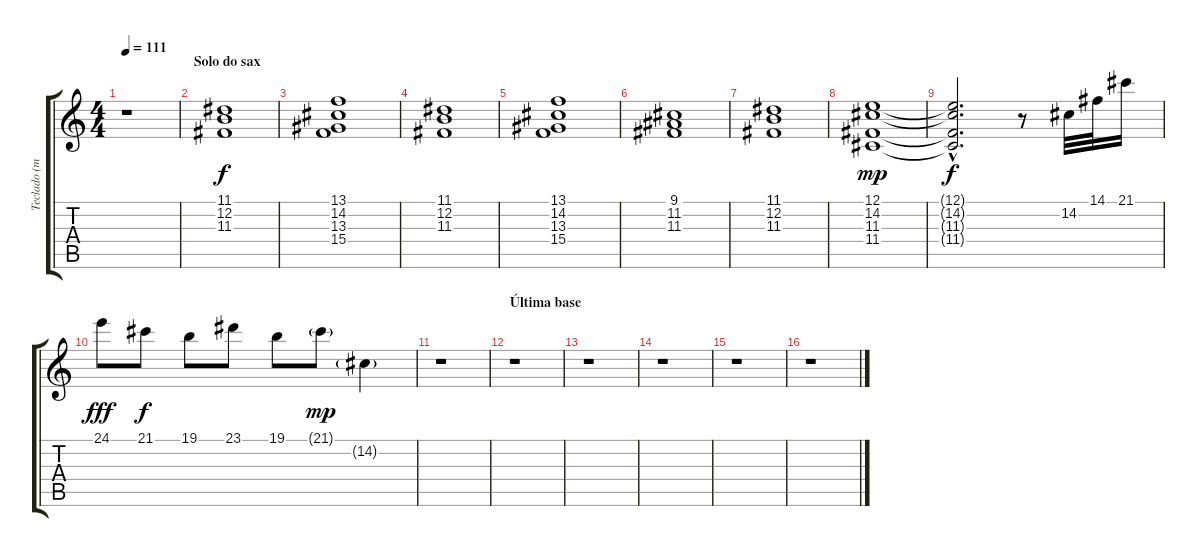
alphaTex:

\track ("Teclado (mão direita)" "Teclado (m") {instrument electricgrandpiano}
\staff {score tabs}
\tuning (E4 B3 G3 D3 A2 E2) {hide}
\ts (4 4)
\tempo 111
\clef g2
\ks c
r.1{dy f} |
\section ("" "Solo do sax")
(11.1 12.2 11.3).1 |
(13.1 14.2 13.3 15.4).1 |
(11.1 12.2 11.3).1 |
(13.1 14.2 13.3 15.4).1 |
(9.1 11.2 11.3).1 |
(11.1 12.2 11.3).1 |
(12.1 14.2 11.3 11.4).1{dy mp} |
(12.1{hac t} 14.2{hac t} 11.3{hac t} 11.4{hac t}).2{d dy f} r.8 14.2.32 14.1.32 21.1.16 |
24.1.8{dy fff} 21.1.8{dy f} 19.1.8 23.1.8 19.1.8 21.1{g}.8{dy mp} 14.2{g}.4 |
r.1 |
\section ("" "Última base")
r.1 |
r.1 |
r.1 |
r.1 |
r.1
